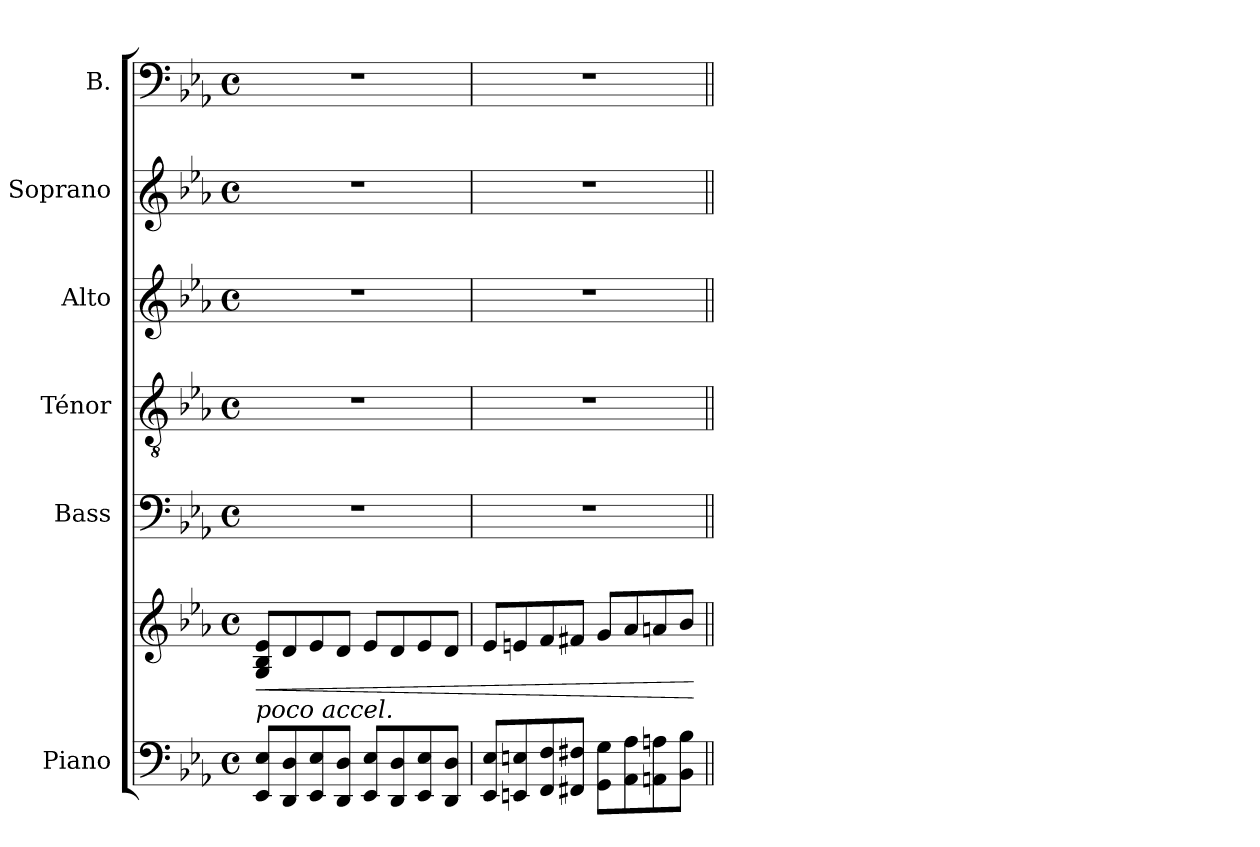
**kern	**kern	**dynam	**kern	**kern	**kern	**kern	**kern
*part6	*part6	*part6	*part5	*part4	*part3	*part2	*part1
*staff7	*staff6	*staff6/7	*staff5	*staff4	*staff3	*staff2	*staff1
*I"Piano	*	*	*I"Bass	*I"Ténor	*I"Alto	*I"Soprano	*I"B.
*I'Pno.	*	*	*I'B.	*I'T.	*I'A.	*I'S.	*I'B.
*clefF4	*clefG2	*	*clefF4	*clefGv2	*clefG2	*clefG2	*clefF4
*k[b-e-a-]	*k[b-e-a-]	*	*k[b-e-a-]	*k[b-e-a-]	*k[b-e-a-]	*k[b-e-a-]	*k[b-e-a-]
*M4/4	*M4/4	*	*M4/4	*M4/4	*M4/4	*M4/4	*M4/4
*met(c)	*met(c)	*	*met(c)	*met(c)	*met(c)	*met(c)	*met(c)
*MM80	*MM80	*	*MM80	*MM80	*MM80	*MM80	*MM80
=	=	=	=	=	=	=	=
!LO:TX:a:i:t=poco accel.	!	!	!	!	!	!	!
!	!	!LO:HP:b	!	!	!	!	!
8EE-/ 8E-/L	8G/ 8B-/ 8e-/L	<	1r	1r	1r	1r	1r
8DD/ 8D/	8d/	.	.	.	.	.	.
8EE-/ 8E-/	8e-/	.	.	.	.	.	.
8DD/ 8D/J	8d/J	.	.	.	.	.	.
8EE-/ 8E-/L	8e-/L	.	.	.	.	.	.
8DD/ 8D/	8d/	.	.	.	.	.	.
8EE-/ 8E-/	8e-/	.	.	.	.	.	.
8DD/ 8D/J	8d/J	.	.	.	.	.	.
=	=	=	=	=	=	=	=
*	*	*	*	*	*	*	*MM90
8EE-/ 8E-/L	8e-/L	.	1r	1r	1r	1r	1r
8EEn/ 8En/	8en/	.	.	.	.	.	.
8FF/ 8F/	8f/	.	.	.	.	.	.
8FF#X/ 8F#X/J	8f#X/J	.	.	.	.	.	.
8GG\ 8G\L	8g/L	.	.	.	.	.	.
8AA-\ 8A-\	8a-/	.	.	.	.	.	.
8AAn\ 8An\	8an/	.	.	.	.	.	.
8BB-\ 8B-\J	8b-/J	.	.	.	.	.	.
.	.	[	.	.	.	.	.
=||	=||	=||	=||	=||	=||	=||	=||
*-	*-	*-	*-	*-	*-	*-	*-
